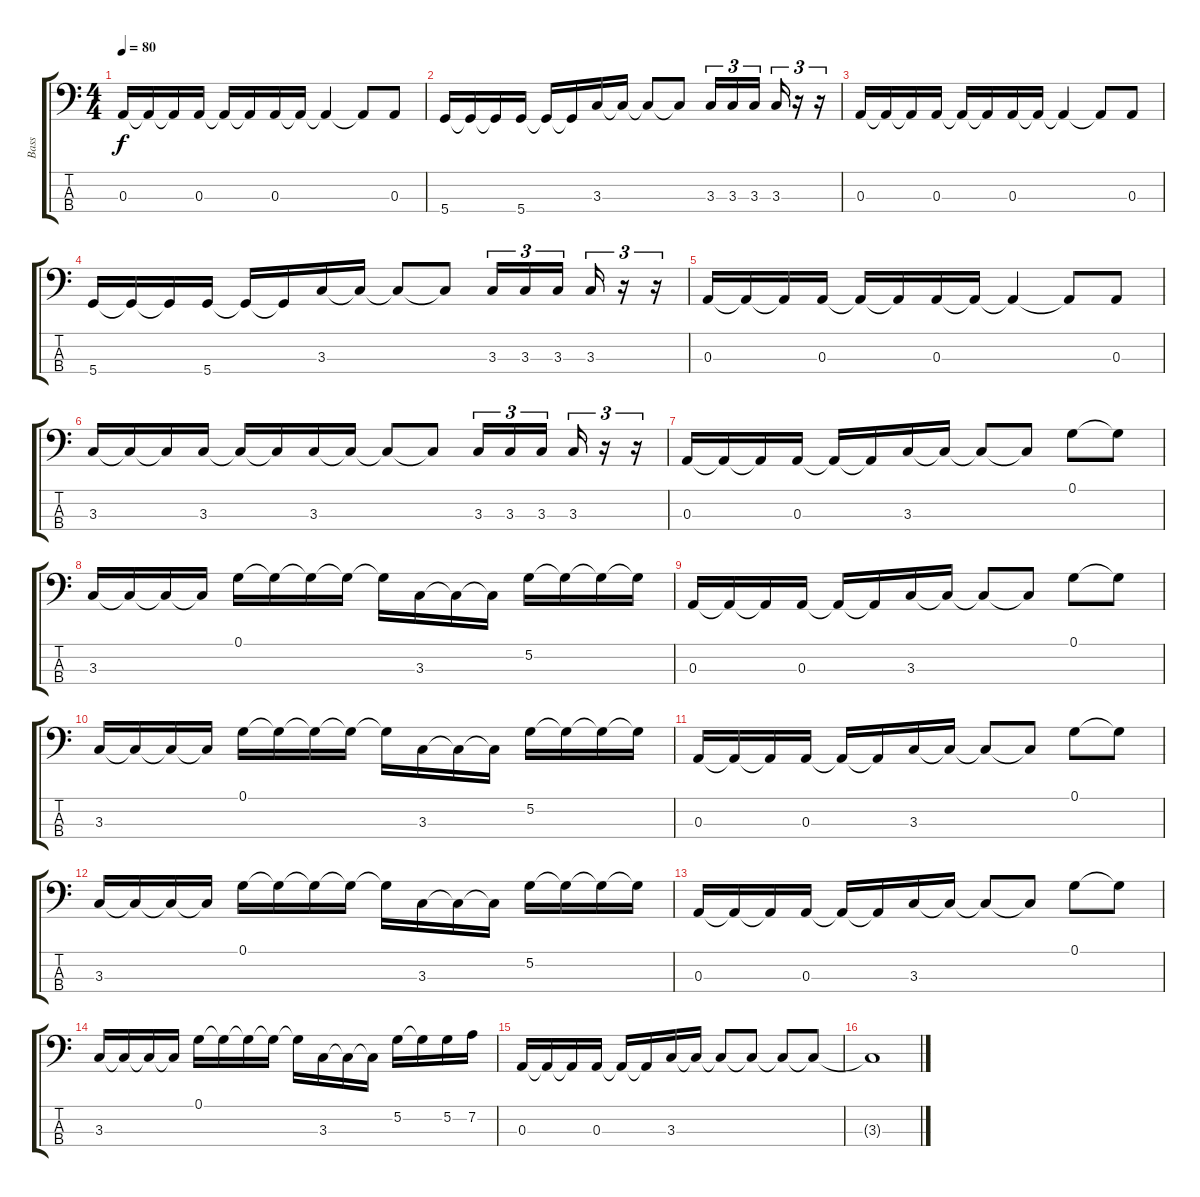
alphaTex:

\track ("Bass" "Bass") {instrument electricbassfinger}
\staff {score tabs}
\tuning (G2 D2 A1 D1) {hide}
\ts (4 4)
\tempo 80
\clef f4
\ks c
0.3.16{dy f} 0.3{t}.16 0.3{t}.16 0.3.16 0.3{t}.16 0.3{t}.16 0.3.16 0.3{t}.16 0.3{t}.4 0.3{t}.8 0.3.8 |
5.4.16 5.4{t}.16 5.4{t}.16 5.4.16 5.4{t}.16 5.4{t}.16 3.3.16 3.3{t}.16 3.3{t}.8 3.3{t}.8 3.3.16{tu (3 2)} 3.3.16{tu (3 2)} 3.3.16{tu (3 2)} 3.3.16{tu (3 2)} r.16{tu (3 2)} r.16{tu (3 2)} |
0.3.16 0.3{t}.16 0.3{t}.16 0.3.16 0.3{t}.16 0.3{t}.16 0.3.16 0.3{t}.16 0.3{t}.4 0.3{t}.8 0.3.8 |
5.4.16 5.4{t}.16 5.4{t}.16 5.4.16 5.4{t}.16 5.4{t}.16 3.3.16 3.3{t}.16 3.3{t}.8 3.3{t}.8 3.3.16{tu (3 2)} 3.3.16{tu (3 2)} 3.3.16{tu (3 2)} 3.3.16{tu (3 2)} r.16{tu (3 2)} r.16{tu (3 2)} |
0.3.16 0.3{t}.16 0.3{t}.16 0.3.16 0.3{t}.16 0.3{t}.16 0.3.16 0.3{t}.16 0.3{t}.4 0.3{t}.8 0.3.8 |
3.3.16 3.3{t}.16 3.3{t}.16 3.3.16 3.3{t}.16 3.3{t}.16 3.3.16 3.3{t}.16 3.3{t}.8 3.3{t}.8 3.3.16{tu (3 2)} 3.3.16{tu (3 2)} 3.3.16{tu (3 2)} 3.3.16{tu (3 2)} r.16{tu (3 2)} r.16{tu (3 2)} |
0.3.16 0.3{t}.16 0.3{t}.16 0.3.16 0.3{t}.16 0.3{t}.16 3.3.16 3.3{t}.16 3.3{t}.8 3.3{t}.8 0.1.8 0.1{t}.8 |
3.3.16 3.3{t}.16 3.3{t}.16 3.3{t}.16 0.1.16 0.1{t}.16 0.1{t}.16 0.1{t}.16 0.1{t}.16 3.3.16 3.3{t}.16 3.3{t}.16 5.2.16 5.2{t}.16 5.2{t}.16 5.2{t}.16 |
0.3.16 0.3{t}.16 0.3{t}.16 0.3.16 0.3{t}.16 0.3{t}.16 3.3.16 3.3{t}.16 3.3{t}.8 3.3{t}.8 0.1.8 0.1{t}.8 |
3.3.16 3.3{t}.16 3.3{t}.16 3.3{t}.16 0.1.16 0.1{t}.16 0.1{t}.16 0.1{t}.16 0.1{t}.16 3.3.16 3.3{t}.16 3.3{t}.16 5.2.16 5.2{t}.16 5.2{t}.16 5.2{t}.16 |
0.3.16 0.3{t}.16 0.3{t}.16 0.3.16 0.3{t}.16 0.3{t}.16 3.3.16 3.3{t}.16 3.3{t}.8 3.3{t}.8 0.1.8 0.1{t}.8 |
3.3.16 3.3{t}.16 3.3{t}.16 3.3{t}.16 0.1.16 0.1{t}.16 0.1{t}.16 0.1{t}.16 0.1{t}.16 3.3.16 3.3{t}.16 3.3{t}.16 5.2.16 5.2{t}.16 5.2{t}.16 5.2{t}.16 |
0.3.16 0.3{t}.16 0.3{t}.16 0.3.16 0.3{t}.16 0.3{t}.16 3.3.16 3.3{t}.16 3.3{t}.8 3.3{t}.8 0.1.8 0.1{t}.8 |
3.3.16 3.3{t}.16 3.3{t}.16 3.3{t}.16 0.1.16 0.1{t}.16 0.1{t}.16 0.1{t}.16 0.1{t}.16 3.3.16 3.3{t}.16 3.3{t}.16 5.2.16 5.2{t}.16 5.2.16 7.2.16 |
0.3.16 0.3{t}.16 0.3{t}.16 0.3.16 0.3{t}.16 0.3{t}.16 3.3.16 3.3{t}.16 3.3{t}.8 3.3{t}.8 3.3{t}.8 3.3{t}.8 |
3.3{t}.1
